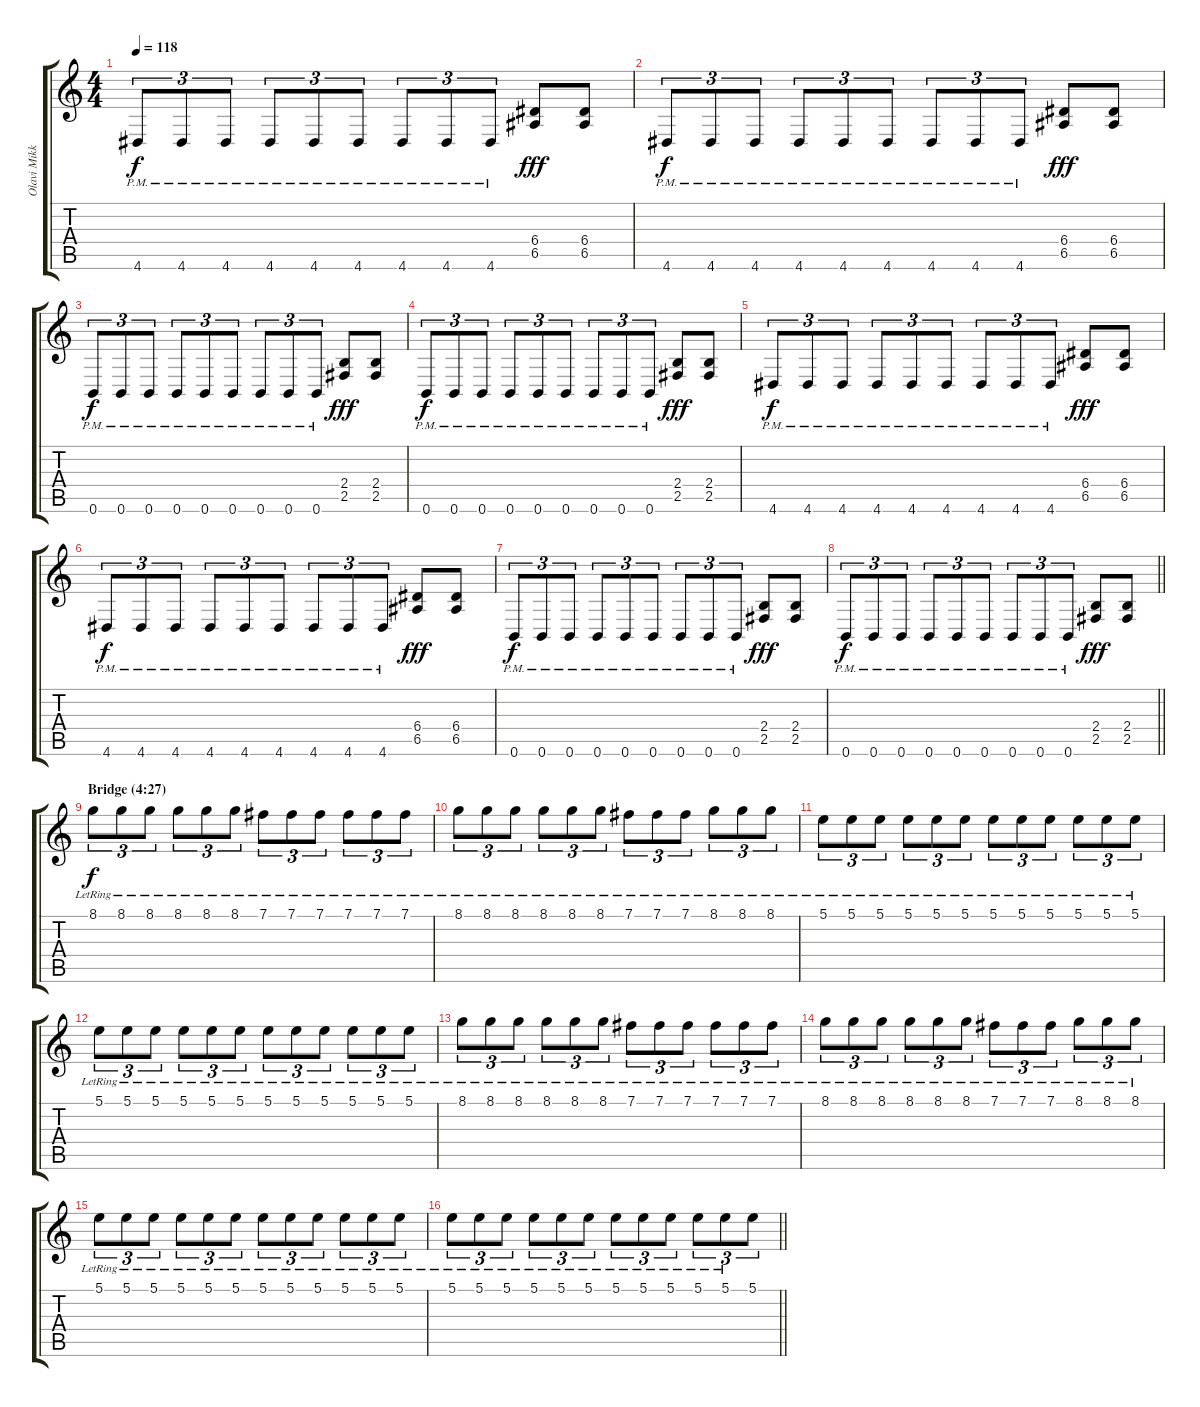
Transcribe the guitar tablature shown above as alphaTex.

\track ("Olavi Mikkonen" "Olavi Mikk") {instrument distortionguitar}
\staff {score tabs}
\tuning (B3 Gb3 D3 A2 E2 B1) {hide}
\ts (4 4)
\tempo 118
\clef g2
\ks c
4.6{pm}.8{tu (3 2) dy f volume 16} 4.6{pm}.8{tu (3 2)} 4.6{pm}.8{tu (3 2)} 4.6{pm}.8{tu (3 2)} 4.6{pm}.8{tu (3 2)} 4.6{pm}.8{tu (3 2)} 4.6{pm}.8{tu (3 2)} 4.6{pm}.8{tu (3 2)} 4.6{pm}.8{tu (3 2)} (6.4 6.5).8{dy fff} (6.4 6.5).8 |
4.6{pm}.8{tu (3 2) dy f} 4.6{pm}.8{tu (3 2)} 4.6{pm}.8{tu (3 2)} 4.6{pm}.8{tu (3 2)} 4.6{pm}.8{tu (3 2)} 4.6{pm}.8{tu (3 2)} 4.6{pm}.8{tu (3 2)} 4.6{pm}.8{tu (3 2)} 4.6{pm}.8{tu (3 2)} (6.4 6.5).8{dy fff} (6.4 6.5).8 |
0.6{pm}.8{tu (3 2) dy f} 0.6{pm}.8{tu (3 2)} 0.6{pm}.8{tu (3 2)} 0.6{pm}.8{tu (3 2)} 0.6{pm}.8{tu (3 2)} 0.6{pm}.8{tu (3 2)} 0.6{pm}.8{tu (3 2)} 0.6{pm}.8{tu (3 2)} 0.6{pm}.8{tu (3 2)} (2.4 2.5).8{dy fff} (2.4 2.5).8 |
0.6{pm}.8{tu (3 2) dy f} 0.6{pm}.8{tu (3 2)} 0.6{pm}.8{tu (3 2)} 0.6{pm}.8{tu (3 2)} 0.6{pm}.8{tu (3 2)} 0.6{pm}.8{tu (3 2)} 0.6{pm}.8{tu (3 2)} 0.6{pm}.8{tu (3 2)} 0.6{pm}.8{tu (3 2)} (2.4 2.5).8{dy fff} (2.4 2.5).8 |
4.6{pm}.8{tu (3 2) dy f} 4.6{pm}.8{tu (3 2)} 4.6{pm}.8{tu (3 2)} 4.6{pm}.8{tu (3 2)} 4.6{pm}.8{tu (3 2)} 4.6{pm}.8{tu (3 2)} 4.6{pm}.8{tu (3 2)} 4.6{pm}.8{tu (3 2)} 4.6{pm}.8{tu (3 2)} (6.4 6.5).8{dy fff} (6.4 6.5).8 |
4.6{pm}.8{tu (3 2) dy f} 4.6{pm}.8{tu (3 2)} 4.6{pm}.8{tu (3 2)} 4.6{pm}.8{tu (3 2)} 4.6{pm}.8{tu (3 2)} 4.6{pm}.8{tu (3 2)} 4.6{pm}.8{tu (3 2)} 4.6{pm}.8{tu (3 2)} 4.6{pm}.8{tu (3 2)} (6.4 6.5).8{dy fff} (6.4 6.5).8 |
0.6{pm}.8{tu (3 2) dy f} 0.6{pm}.8{tu (3 2)} 0.6{pm}.8{tu (3 2)} 0.6{pm}.8{tu (3 2)} 0.6{pm}.8{tu (3 2)} 0.6{pm}.8{tu (3 2)} 0.6{pm}.8{tu (3 2)} 0.6{pm}.8{tu (3 2)} 0.6{pm}.8{tu (3 2)} (2.4 2.5).8{dy fff} (2.4 2.5).8 |
\barLineRight lightlight
0.6{pm}.8{tu (3 2) dy f} 0.6{pm}.8{tu (3 2)} 0.6{pm}.8{tu (3 2)} 0.6{pm}.8{tu (3 2)} 0.6{pm}.8{tu (3 2)} 0.6{pm}.8{tu (3 2)} 0.6{pm}.8{tu (3 2)} 0.6{pm}.8{tu (3 2)} 0.6{pm}.8{tu (3 2)} (2.4 2.5).8{dy fff} (2.4 2.5).8 |
\section ("" "Bridge (4:27)")
8.1{lr}.8{tu (3 2) dy f volume 8 instrument distortionguitar} 8.1{lr}.8{tu (3 2)} 8.1{lr}.8{tu (3 2)} 8.1{lr}.8{tu (3 2)} 8.1{lr}.8{tu (3 2)} 8.1{lr}.8{tu (3 2)} 7.1{lr}.8{tu (3 2)} 7.1{lr}.8{tu (3 2)} 7.1{lr}.8{tu (3 2)} 7.1{lr}.8{tu (3 2)} 7.1{lr}.8{tu (3 2)} 7.1{lr}.8{tu (3 2)} |
8.1{lr}.8{tu (3 2)} 8.1{lr}.8{tu (3 2)} 8.1{lr}.8{tu (3 2)} 8.1{lr}.8{tu (3 2)} 8.1{lr}.8{tu (3 2)} 8.1{lr}.8{tu (3 2)} 7.1{lr}.8{tu (3 2)} 7.1{lr}.8{tu (3 2)} 7.1{lr}.8{tu (3 2)} 8.1{lr}.8{tu (3 2)} 8.1{lr}.8{tu (3 2)} 8.1{lr}.8{tu (3 2)} |
5.1{lr}.8{tu (3 2)} 5.1{lr}.8{tu (3 2)} 5.1{lr}.8{tu (3 2)} 5.1{lr}.8{tu (3 2)} 5.1{lr}.8{tu (3 2)} 5.1{lr}.8{tu (3 2)} 5.1{lr}.8{tu (3 2)} 5.1{lr}.8{tu (3 2)} 5.1{lr}.8{tu (3 2)} 5.1{lr}.8{tu (3 2)} 5.1{lr}.8{tu (3 2)} 5.1{lr}.8{tu (3 2)} |
5.1{lr}.8{tu (3 2)} 5.1{lr}.8{tu (3 2)} 5.1{lr}.8{tu (3 2)} 5.1{lr}.8{tu (3 2)} 5.1{lr}.8{tu (3 2)} 5.1{lr}.8{tu (3 2)} 5.1{lr}.8{tu (3 2)} 5.1{lr}.8{tu (3 2)} 5.1{lr}.8{tu (3 2)} 5.1{lr}.8{tu (3 2)} 5.1{lr}.8{tu (3 2)} 5.1{lr}.8{tu (3 2)} |
8.1{lr}.8{tu (3 2)} 8.1{lr}.8{tu (3 2)} 8.1{lr}.8{tu (3 2)} 8.1{lr}.8{tu (3 2)} 8.1{lr}.8{tu (3 2)} 8.1{lr}.8{tu (3 2)} 7.1{lr}.8{tu (3 2)} 7.1{lr}.8{tu (3 2)} 7.1{lr}.8{tu (3 2)} 7.1{lr}.8{tu (3 2)} 7.1{lr}.8{tu (3 2)} 7.1{lr}.8{tu (3 2)} |
8.1{lr}.8{tu (3 2)} 8.1{lr}.8{tu (3 2)} 8.1{lr}.8{tu (3 2)} 8.1{lr}.8{tu (3 2)} 8.1{lr}.8{tu (3 2)} 8.1{lr}.8{tu (3 2)} 7.1{lr}.8{tu (3 2)} 7.1{lr}.8{tu (3 2)} 7.1{lr}.8{tu (3 2)} 8.1{lr}.8{tu (3 2)} 8.1{lr}.8{tu (3 2)} 8.1{lr}.8{tu (3 2)} |
5.1{lr}.8{tu (3 2)} 5.1{lr}.8{tu (3 2)} 5.1{lr}.8{tu (3 2)} 5.1{lr}.8{tu (3 2)} 5.1{lr}.8{tu (3 2)} 5.1{lr}.8{tu (3 2)} 5.1{lr}.8{tu (3 2)} 5.1{lr}.8{tu (3 2)} 5.1{lr}.8{tu (3 2)} 5.1{lr}.8{tu (3 2)} 5.1{lr}.8{tu (3 2)} 5.1{lr}.8{tu (3 2)} |
\barLineRight lightlight
5.1{lr}.8{tu (3 2)} 5.1{lr}.8{tu (3 2)} 5.1{lr}.8{tu (3 2)} 5.1{lr}.8{tu (3 2)} 5.1{lr}.8{tu (3 2)} 5.1{lr}.8{tu (3 2)} 5.1{lr}.8{tu (3 2)} 5.1{lr}.8{tu (3 2)} 5.1{lr}.8{tu (3 2)} 5.1{lr}.8{tu (3 2)} 5.1{lr}.8{tu (3 2)} 5.1.8{tu (3 2)}
